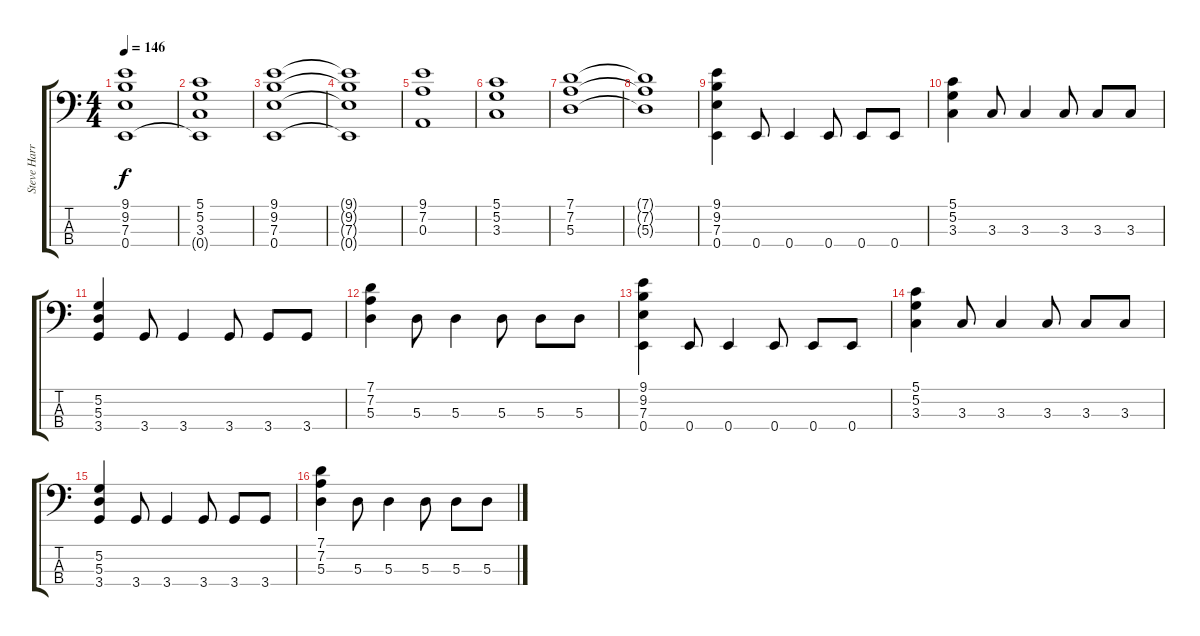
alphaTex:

\track ("Steve Harris" "Steve Harr") {instrument slapbass2}
\staff {score tabs}
\tuning (G2 D2 A1 E1) {hide}
\ts (4 4)
\tempo 146
\clef f4
\ks c
(9.1 9.2 7.3 0.4).1{dy f} |
(5.1 5.2 3.3 0.4{t}).1 |
(9.1 9.2 7.3 0.4).1 |
(9.1{t} 9.2{t} 7.3{t} 0.4{t}).1 |
(9.1 7.2 0.3).1 |
(5.1 5.2 3.3).1 |
(7.1 7.2 5.3).1 |
(7.1{t} 7.2{t} 5.3{t}).1 |
(9.1 9.2 7.3 0.4).4 0.4.8 0.4.4 0.4.8 0.4.8 0.4.8 |
(5.1 5.2 3.3).4 3.3.8 3.3.4 3.3.8 3.3.8 3.3.8 |
(5.2 5.3 3.4).4 3.4.8 3.4.4 3.4.8 3.4.8 3.4.8 |
(7.1 7.2 5.3).4 5.3.8 5.3.4 5.3.8 5.3.8 5.3.8 |
(9.1 9.2 7.3 0.4).4 0.4.8 0.4.4 0.4.8 0.4.8 0.4.8 |
(5.1 5.2 3.3).4 3.3.8 3.3.4 3.3.8 3.3.8 3.3.8 |
(5.2 5.3 3.4).4 3.4.8 3.4.4 3.4.8 3.4.8 3.4.8 |
(7.1 7.2 5.3).4 5.3.8 5.3.4 5.3.8 5.3.8 5.3.8
